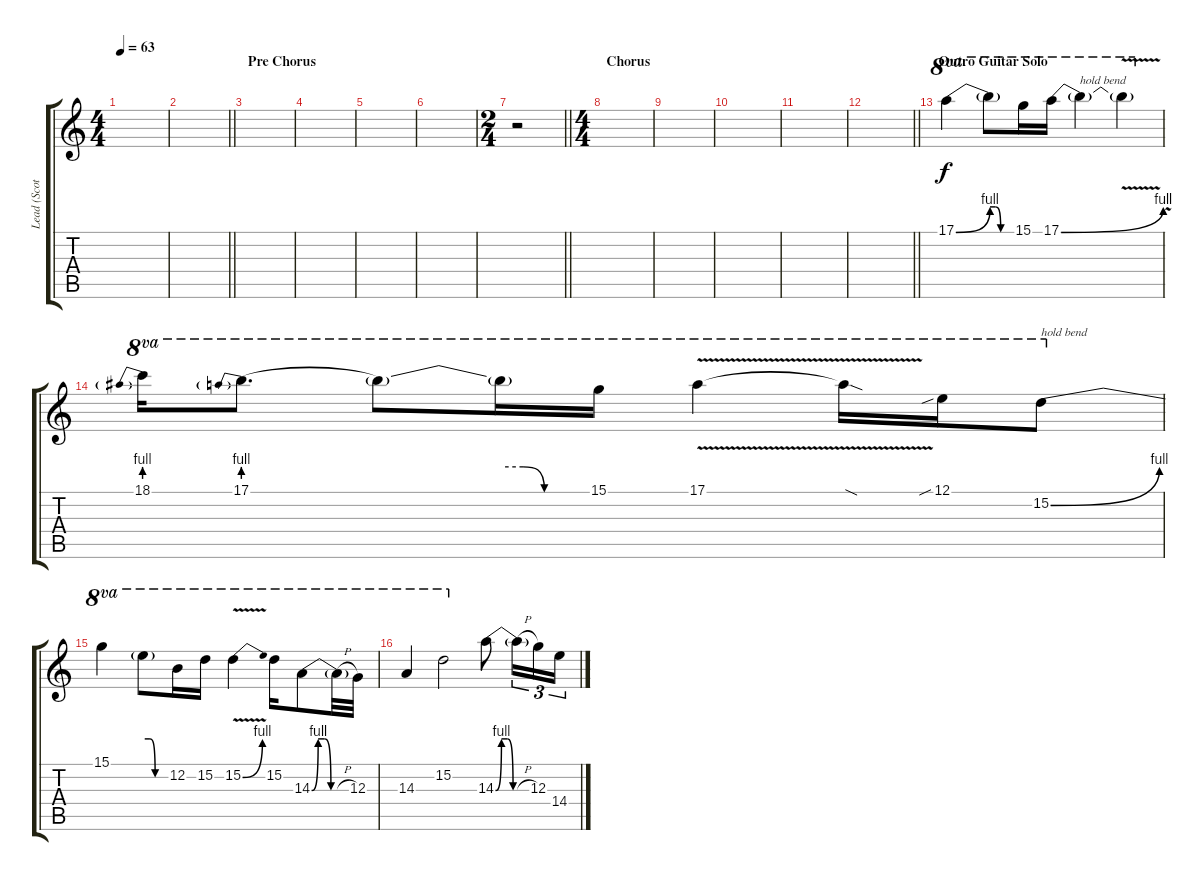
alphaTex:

\track ("Lead (Scotti Hill)" "Lead (Scot") {instrument distortionguitar}
\staff {score tabs}
\tuning (E4 B3 G3 D3 A2 E2) {hide}
\ts (4 4)
\tempo 63
\clef g2
\ks c
|
\barLineRight lightlight
|
\section ("" "Pre Chorus")
|
|
|
|
\ts (2 4)
\barLineRight lightlight
r.2 |
\ts (4 4)
\section ("" "Chorus")
|
|
|
|
\barLineRight lightlight
|
\section ("" "Outro Guitar Solo")
17.1{be (bend 0 0 60 4)}.4{ot 8va} 17.1{be (custom 0 4 15 4 30 0 60 0) t}.8{ot 8va} 15.1.16{ot 8va} 17.1{be (bend 0 0 60 4)}.16{ot 8va} 17.1{t}.4{ot 8va txt "hold bend"} 17.1{v t}.4{ot 8va} |
18.1{be (prebend 0 4 60 4)}.16{ot 8va} 17.1{be (prebend 0 4 60 4)}.8{d ot 8va} 17.1{t}.8{ot 8va} 17.1{be (custom 0 4 15 4 30 0 60 0) t}.16{ot 8va} 15.1.16{ot 8va} 17.1{v}.4{ot 8va} 17.1{sod t}.16{ot 8va} 12.1{sib}.16{ot 8va} 15.2{be (bend 0 0 60 4)}.8{ot 8va txt "hold bend"} |
15.1.4{ot 8va} 15.2{be (custom 0 4 15 4 30 0 60 0) t}.8{ot 8va} 12.2.16{ot 8va} 15.2.16{ot 8va} 15.2{be (bend 0 0 60 4) v}.4{ot 8va} 15.2.16{ot 8va} 14.3{be (custom 0 0 10 4 20 4 30 0 60 0)}.8{ot 8va} 14.3{h t}.32{ot 8va} 12.3.32{ot 8va} |
14.3.4{ot 8va} 15.2.2{ot 8va} 14.3{be (custom 0 0 10 4 20 4 30 0 60 0)}.8 14.3{h t}.16{tu (3 2)} 12.3.16{tu (3 2)} 14.4.16{tu (3 2)}
